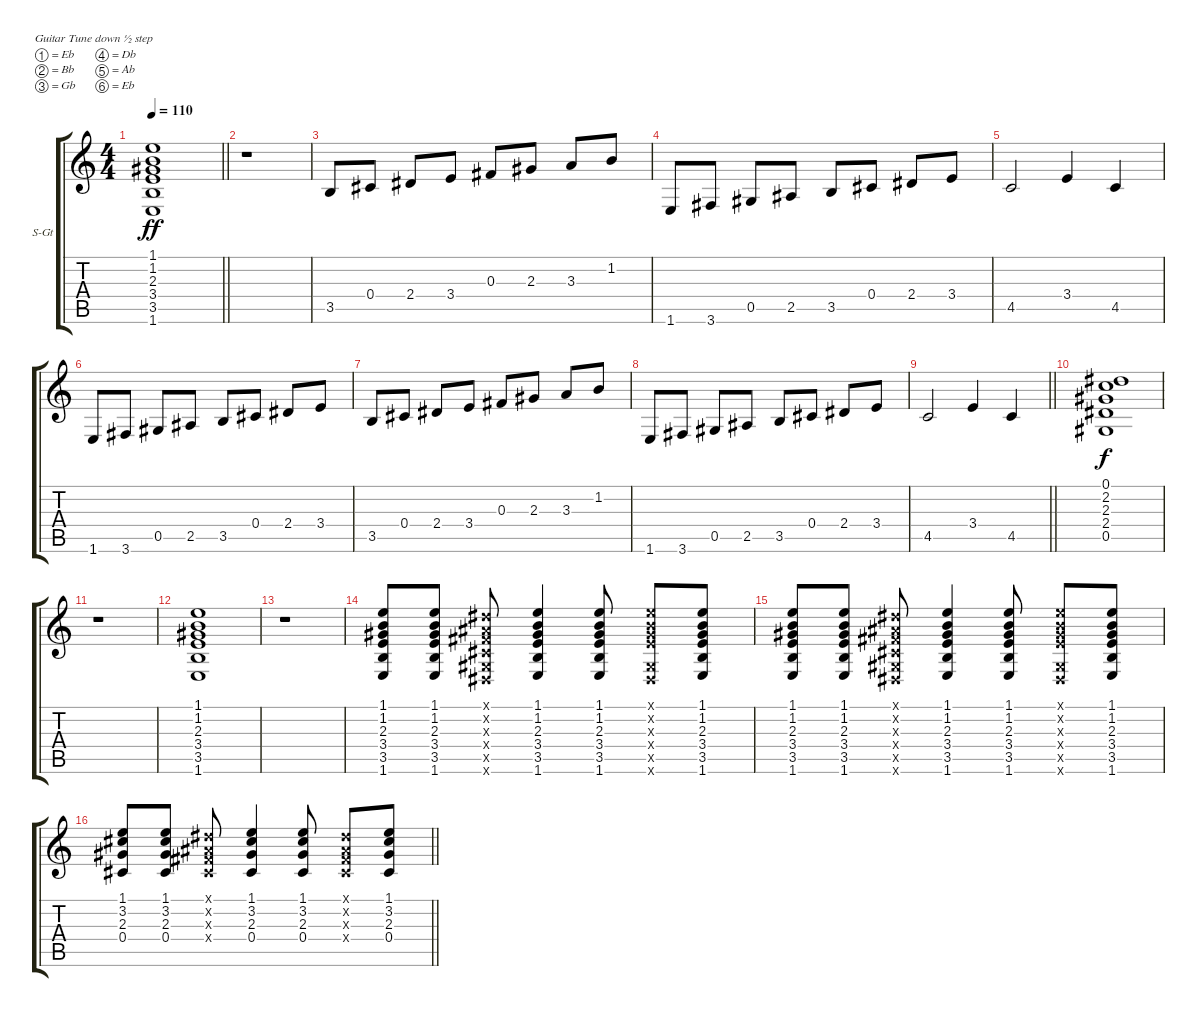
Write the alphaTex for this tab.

\bracketExtendMode groupsimilarinstruments
\firstSystemTrackNameOrientation horizontal
\otherSystemsTrackNameOrientation horizontal
\track ("Guitar" "S-Gt") {instrument acousticguitarsteel}
\staff {score tabs}
\tuning (Eb4 Bb3 Gb3 Db3 Ab2 Eb2)
\ts (4 4)
\tempo 110
\clef g2
\barLineRight lightlight
\ks c
(1.1 1.2 2.3 3.4 3.5 1.6).1{dy ff} |
r.1 |
3.5.8 0.4.8 2.4.8 3.4.8 0.3.8 2.3.8 3.3.8 1.2.8 |
1.6.8 3.6.8 0.5.8 2.5.8 3.5.8 0.4.8 2.4.8 3.4.8 |
4.5.2 3.4.4 4.5.4 |
1.6.8 3.6.8 0.5.8 2.5.8 3.5.8 0.4.8 2.4.8 3.4.8 |
3.5.8 0.4.8 2.4.8 3.4.8 0.3.8 2.3.8 3.3.8 1.2.8 |
1.6.8 3.6.8 0.5.8 2.5.8 3.5.8 0.4.8 2.4.8 3.4.8 |
\barLineRight lightlight
4.5.2 3.4.4 4.5.4 |
(0.1 2.2 2.3 2.4 0.5).1{dy f} |
r.1 |
(1.1 1.2 2.3 3.4 3.5 1.6).1 |
r.1 |
(1.1 1.2 2.3 3.4 3.5 1.6).8 (1.1 1.2 2.3 3.4 3.5 1.6).8 (0.1{x} 0.2{x} 0.3{x} 0.4{x} 0.5{x} 0.6{x}).8 (1.1 1.2 2.3 3.4 3.5 1.6).4 (1.1 1.2 2.3 3.4 3.5 1.6).8 (1.1{x} 1.2{x} 2.3{x} 3.4{x} 0.5{x} 0.6{x}).8 (1.1 1.2 2.3 3.4 3.5 1.6).8 |
(1.1 1.2 2.3 3.4 3.5 1.6).8 (1.1 1.2 2.3 3.4 3.5 1.6).8 (0.1{x} 0.2{x} 0.3{x} 0.4{x} 0.5{x} 0.6{x}).8 (1.1 1.2 2.3 3.4 3.5 1.6).4 (1.1 1.2 2.3 3.4 3.5 1.6).8 (1.1{x} 1.2{x} 2.3{x} 3.4{x} 0.5{x} 0.6{x}).8 (1.1 1.2 2.3 3.4 3.5 1.6).8 |
\barLineRight lightlight
(1.1 3.2 2.3 0.4).8 (1.1 3.2 2.3 0.4).8 (0.1{x} 0.2{x} 0.3{x} 0.4{x}).8 (1.1 3.2 2.3 0.4).4 (1.1 3.2 2.3 0.4).8 (0.1{x} 0.2{x} 0.3{x} 0.4{x}).8 (1.1 3.2 2.3 0.4).8
